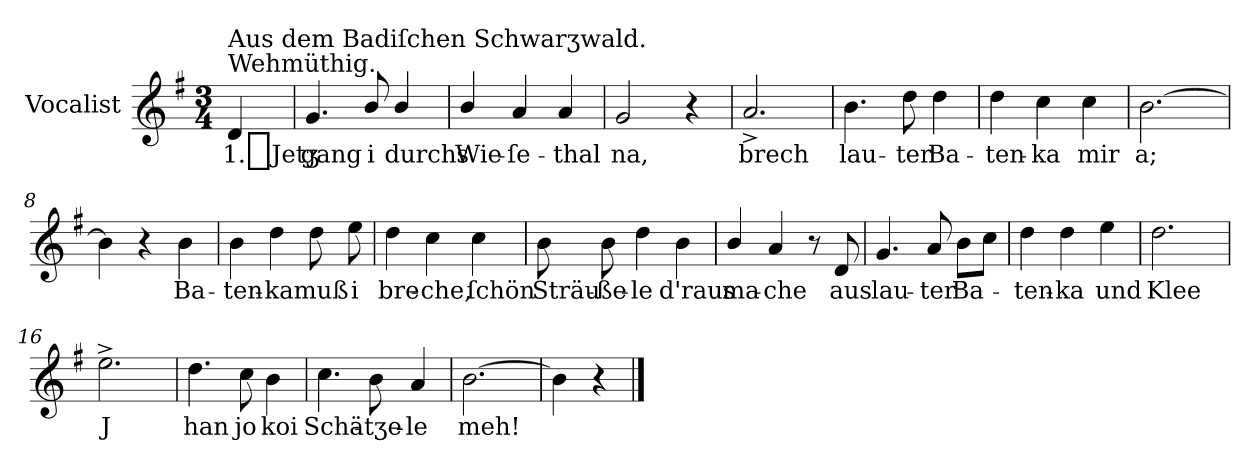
**kern	**text
*part1	*part1
*staff1	*staff1
*I"Vocalist	*
*k[f#]	*
*G:	*
*M3/4	*
=	=
!LO:TX:a:t=Wehmüthig.	!
!LO:TX:a:t=Aus dem Badiſchen Schwarʒwald.	!
4d	1._Jetʒ
=1	=1
4.g	gang
8b/	i
4b/	durchs
=2	=2
4b/	Wie-
4a	-ſe-
4a	-thal
=3	=3
2g	na,
4r	.
=4	=4
2.a^	brech
=5	=5
4.b	lau-
8dd	-ter
4dd	Ba-
=6	=6
4dd	-ten-
4cc	-ka
4cc	mir
=7	=7
[2.b	a;
=8	=8
4b]	.
4r	.
4b	Ba-
=9	=9
4b	-ten-
4dd	-ka
8dd	muß
8ee	i
=10	=10
4dd	bre-
4cc	-che,
4cc	ſchön
=11	=11
8b	Sträu-
8b	-ße-
4dd	-le
4b	d'raus
=12	=12
4b/	ma-
4a	-che
8r	.
8d	aus
=13	=13
4.g	lau-
8a	-ter
8bL	Ba-
8ccJ	.
=14	=14
4dd	-ten-
4dd	-ka
4ee	und
=15	=15
2.dd	Klee
=16	=16
2.ee^	J
=17	=17
4.dd	han
8cc	jo
4b	koi
=18	=18
4.cc	Schä-
8b	-tʒe-
4a	-le
=19	=19
[2.b	meh!
=20	=20
4b]	.
4r	.
==	==
*-	*-
